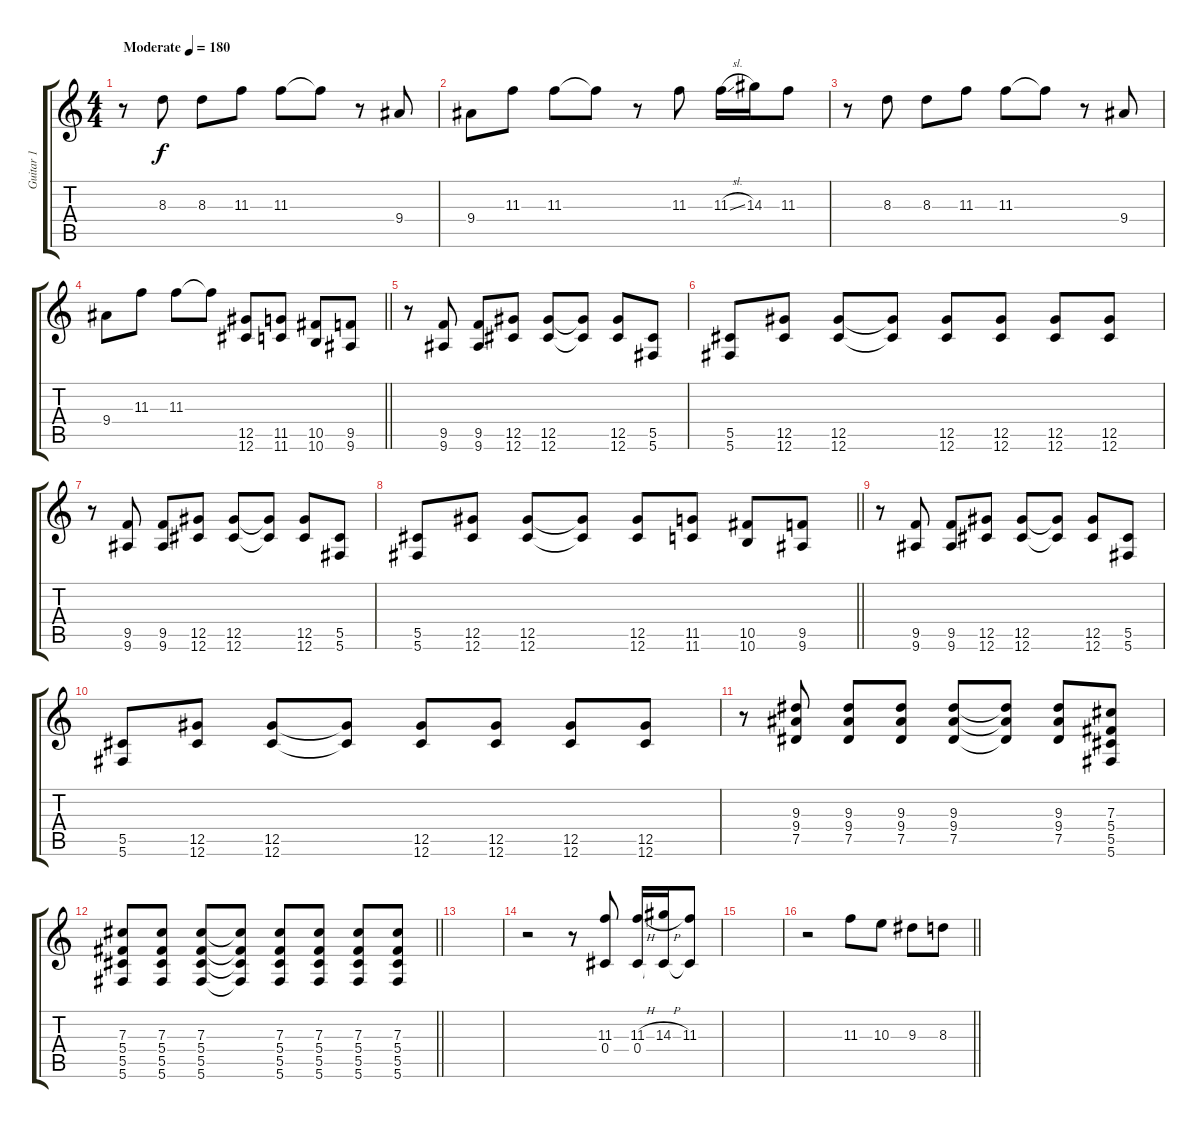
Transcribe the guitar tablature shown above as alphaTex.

\track ("Guitar 1" "Guitar 1") {instrument distortionguitar}
\staff {score tabs}
\tuning (Eb4 Bb3 Gb3 Db3 Ab2 Db2) {hide}
\ts (4 4)
\tempo (180 "Moderate")
\clef g2
\ks c
r.8{dy f instrument distortionguitar} 8.3.8 8.3.8 11.3.8 11.3.8 11.3{t}.8 r.8 9.4.8 |
9.4.8 11.3.8 11.3.8 11.3{t}.8 r.8 11.3.8 11.3{sl}.16 14.3.16 11.3.8 |
r.8 8.3.8 8.3.8 11.3.8 11.3.8 11.3{t}.8 r.8 9.4.8 |
\barLineRight lightlight
9.4.8 11.3.8 11.3.8 11.3{t}.8 (12.5 12.6).8 (11.5 11.6).8 (10.5 10.6).8 (9.5 9.6).8 |
r.8 (9.5 9.6).8 (9.5 9.6).8 (12.5 12.6).8 (12.5 12.6).8 (12.5{t} 12.6{t}).8 (12.5 12.6).8 (5.5 5.6).8 |
(5.5 5.6).8 (12.5 12.6).8 (12.5 12.6).8 (12.5{t} 12.6{t}).8 (12.5 12.6).8 (12.5 12.6).8 (12.5 12.6).8 (12.5 12.6).8 |
r.8 (9.5 9.6).8 (9.5 9.6).8 (12.5 12.6).8 (12.5 12.6).8 (12.5{t} 12.6{t}).8 (12.5 12.6).8 (5.5 5.6).8 |
\barLineRight lightlight
(5.5 5.6).8 (12.5 12.6).8 (12.5 12.6).8 (12.5{t} 12.6{t}).8 (12.5 12.6).8 (11.5 11.6).8 (10.5 10.6).8 (9.5 9.6).8 |
r.8 (9.5 9.6).8 (9.5 9.6).8 (12.5 12.6).8 (12.5 12.6).8 (12.5{t} 12.6{t}).8 (12.5 12.6).8 (5.5 5.6).8 |
(5.5 5.6).8 (12.5 12.6).8 (12.5 12.6).8 (12.5{t} 12.6{t}).8 (12.5 12.6).8 (12.5 12.6).8 (12.5 12.6).8 (12.5 12.6).8 |
r.8 (9.3 9.4 7.5).8 (9.3 9.4 7.5).8 (9.3 9.4 7.5).8 (9.3 9.4 7.5).8 (9.3{t} 9.4{t} 7.5{t}).8 (9.3 9.4 7.5).8 (7.3 5.4 5.5 5.6).8 |
\barLineRight lightlight
(7.3 5.4 5.5 5.6).8 (7.3 5.4 5.5 5.6).8 (7.3 5.4 5.5 5.6).8 (7.3{t} 5.4{t} 5.5{t} 5.6{t}).8 (7.3 5.4 5.5 5.6).8 (7.3 5.4 5.5 5.6).8 (7.3 5.4 5.5 5.6).8 (7.3 5.4 5.5 5.6).8 |
|
r.2 r.8 (11.3 0.4).8 (11.3{h} 0.4).16 (14.3{h} 0.4{t}).16 (11.3 0.4{t}).8 |
|
\barLineRight lightlight
r.2 11.3.8 10.3.8 9.3.8 8.3.8
